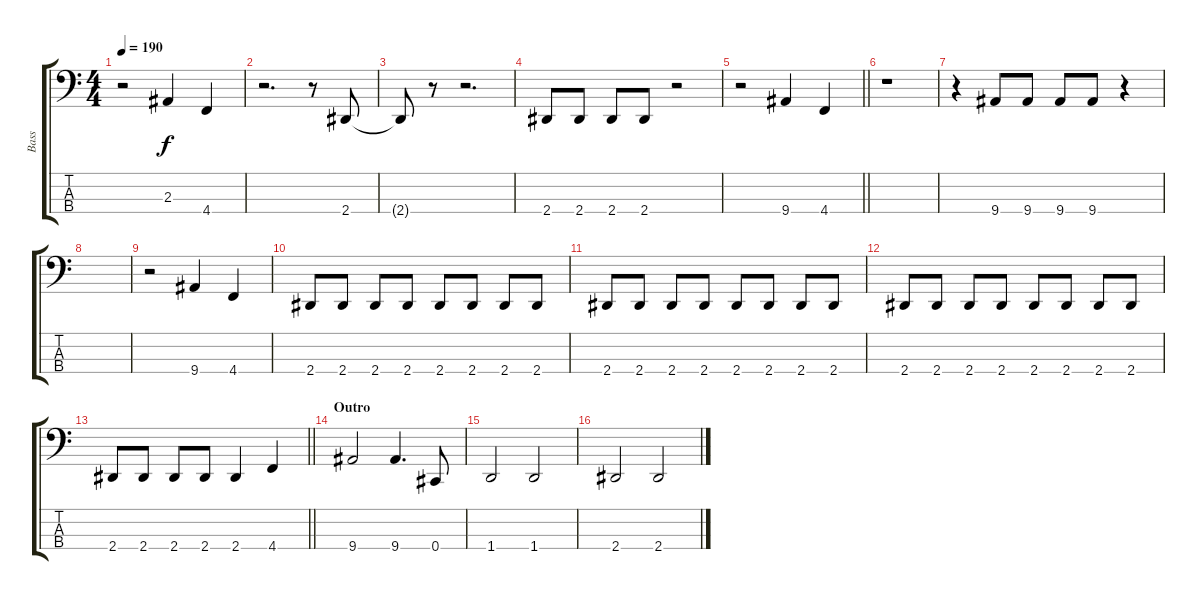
\track ("Bass" "Bass") {instrument electricbassfinger}
\staff {score tabs}
\tuning (Gb2 Db2 Ab1 Db1) {hide}
\ts (4 4)
\tempo 190
\clef f4
\ks c
r.2{dy f} 2.3.4 4.4.4 |
r.2{d} r.8 2.4.8 |
2.4{t}.8 r.8 r.2{d} |
2.4.8 2.4.8 2.4.8 2.4.8 r.2 |
\barLineRight lightlight
r.2 9.4.4 4.4.4 |
r.1 |
r.4 9.4.8 9.4.8 9.4.8 9.4.8 r.4 |
|
r.2 9.4.4 4.4.4 |
2.4.8 2.4.8 2.4.8 2.4.8 2.4.8 2.4.8 2.4.8 2.4.8 |
2.4.8 2.4.8 2.4.8 2.4.8 2.4.8 2.4.8 2.4.8 2.4.8 |
2.4.8 2.4.8 2.4.8 2.4.8 2.4.8 2.4.8 2.4.8 2.4.8 |
\barLineRight lightlight
2.4.8 2.4.8 2.4.8 2.4.8 2.4.4 4.4.4 |
\section ("" "Outro")
9.4.2 9.4.4{d} 0.4.8 |
1.4.2 1.4.2 |
2.4.2 2.4.2
